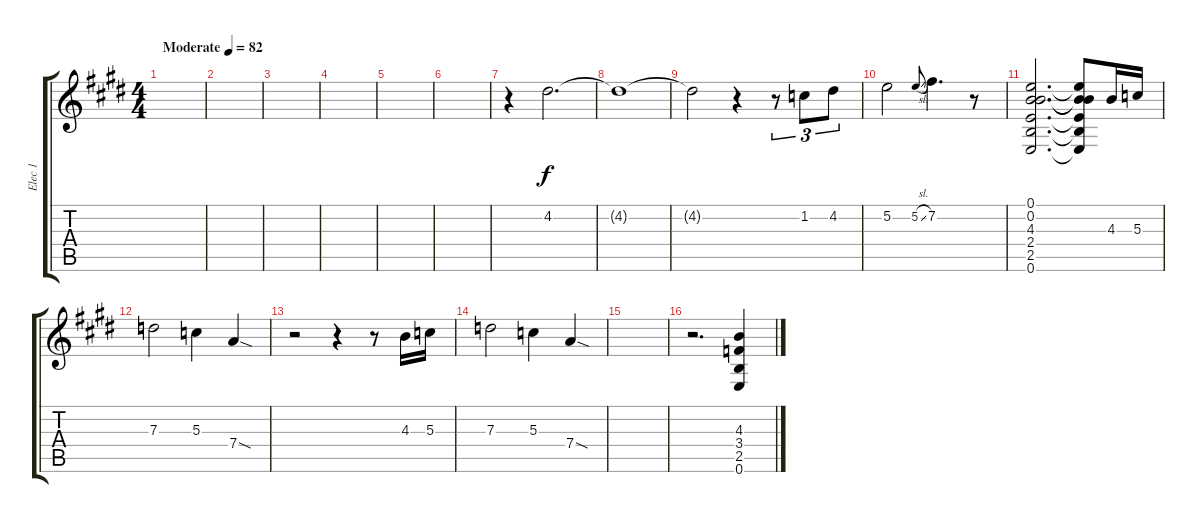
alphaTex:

\track ("Elec 1" "Elec 1") {instrument overdrivenguitar}
\staff {score tabs}
\tuning (E4 B3 G3 D3 A2 E2) {hide}
\ts (4 4)
\tempo (82 "Moderate")
\clef g2
\ks e
|
|
|
|
|
|
r.4 4.2.2{d} |
4.2{t}.1 |
4.2{t}.2 r.4 r.8{tu (3 2)} 1.2.8{tu (3 2)} 4.2.8{tu (3 2)} |
5.2.2 5.2{sl}.8{gr onbeat} 7.2.4{d} r.8 |
(0.1 0.2 4.3 2.4 2.5 0.6).2{d} (0.1{t} 0.2{t} 4.3{t} 2.4{t} 2.5{t} 0.6{t}).8 4.3.16 5.3.16 |
7.3.2 5.3.4 7.4{sod}.4 |
r.2 r.4 r.8 4.3.16 5.3.16 |
7.3.2 5.3.4 7.4{sod}.4 |
|
r.2{d} (4.3 3.4 2.5 0.6).4
